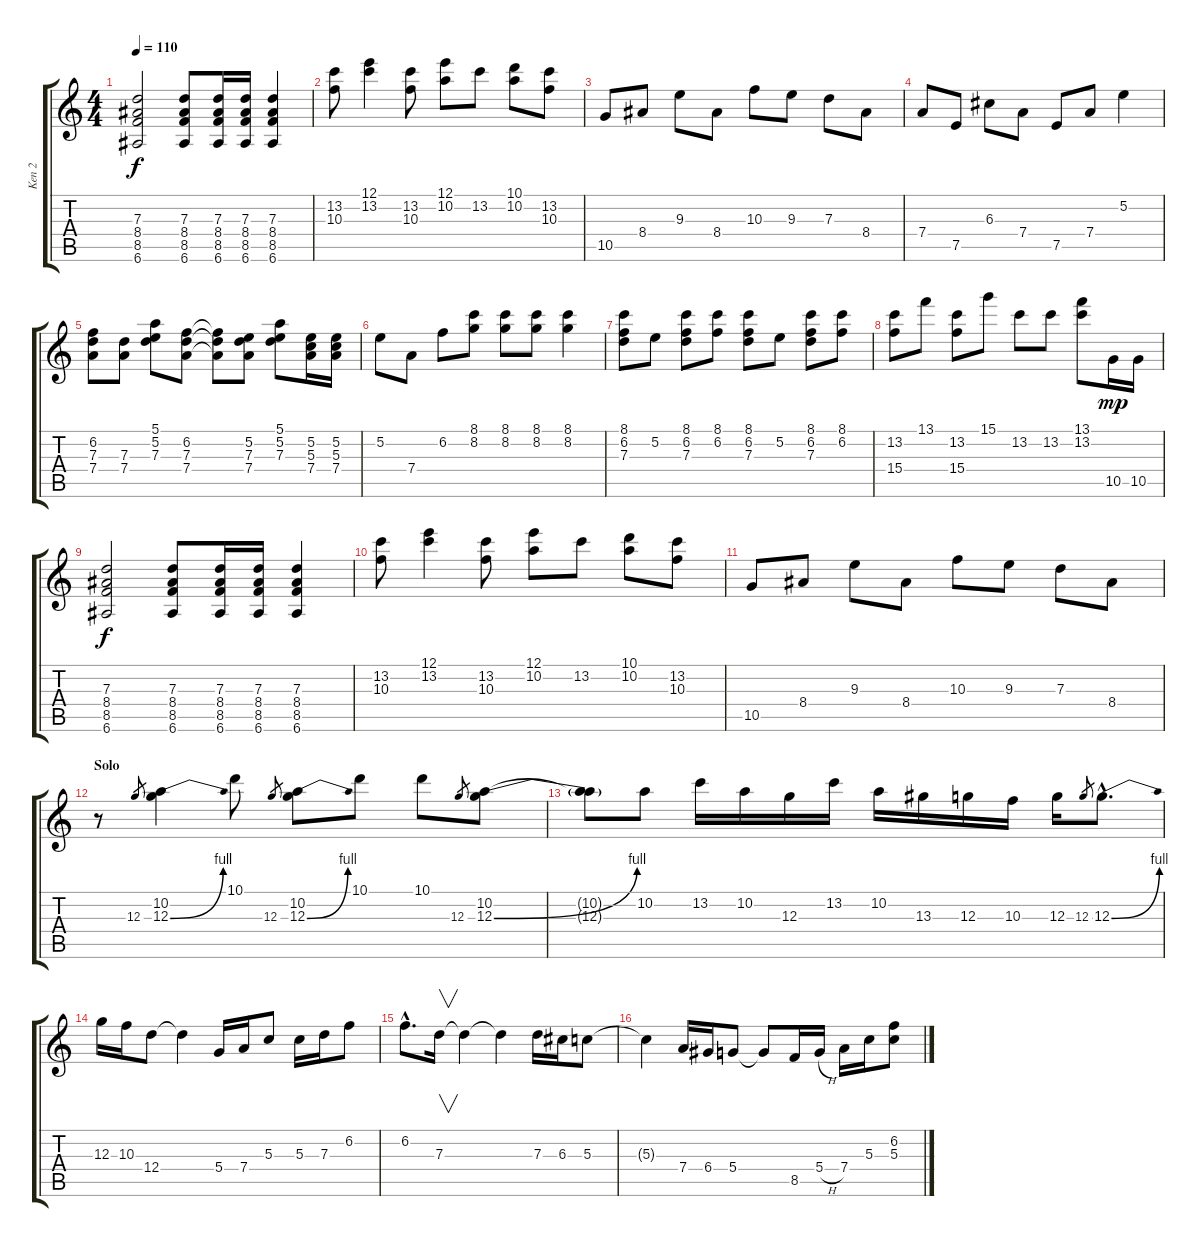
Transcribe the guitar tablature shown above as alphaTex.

\track ("Ken 2" "Ken 2") {instrument distortionguitar}
\staff {score tabs}
\tuning (E4 B3 G3 D3 A2 E2) {hide}
\ts (4 4)
\tempo 110
\clef g2
\ks c
(7.3 8.4 8.5 6.6).2{dy f} (7.3 8.4 8.5 6.6).8 (7.3 8.4 8.5 6.6).16 (7.3 8.4 8.5 6.6).16 (7.3 8.4 8.5 6.6).4 |
(13.2 10.3).8 (12.1 13.2).4 (13.2 10.3).8 (12.1 10.2).8 13.2.8 (10.1 10.2).8 (13.2 10.3).8 |
10.5.8 8.4.8 9.3.8 8.4.8 10.3.8 9.3.8 7.3.8 8.4.8 |
7.4.8 7.5.8 6.3.8 7.4.8 7.5.8 7.4.8 5.2.4 |
(6.2 7.3 7.4).8 (7.3 7.4).8 (5.1 5.2 7.3).8 (6.2 7.3 7.4).8 (6.2{t} 7.3{t} 7.4{t}).8 (5.2 7.3 7.4).8 (5.1 5.2 7.3).8 (5.2 5.3 7.4).16 (5.2 5.3 7.4).16 |
5.2.8 7.4.8 6.2.8 (8.1 8.2).8 (8.1 8.2).8 (8.1 8.2).8 (8.1 8.2).4 |
(8.1 6.2 7.3).8 5.2.8 (8.1 6.2 7.3).8 (8.1 6.2).8 (8.1 6.2 7.3).8 5.2.8 (8.1 6.2 7.3).8 (8.1 6.2).8 |
(13.2 15.4).8 13.1.8 (13.2 15.4).8 15.1.8 13.2.8 13.2.8 (13.1 13.2).8 10.5.16{dy mp} 10.5.16 |
(7.3 8.4 8.5 6.6).2{dy f} (7.3 8.4 8.5 6.6).8 (7.3 8.4 8.5 6.6).16 (7.3 8.4 8.5 6.6).16 (7.3 8.4 8.5 6.6).4 |
(13.2 10.3).8 (12.1 13.2).4 (13.2 10.3).8 (12.1 10.2).8 13.2.8 (10.1 10.2).8 (13.2 10.3).8 |
10.5.8 8.4.8 9.3.8 8.4.8 10.3.8 9.3.8 7.3.8 8.4.8 |
\section ("" "Solo")
r.8{volume 16} 12.3.8{gr} (10.2 12.3{be (bend 0 0 60 4)}).4 10.1.8 12.3.8{gr} (10.2 12.3{be (bend 0 0 60 4)}).8 10.1.8 10.1.8 12.3.8{gr} (10.2 12.3{be (bend 0 0 60 4)}).8 |
(10.2{t} 12.3{t}).8 10.2.8 13.2.16 10.2.16 12.3.16 13.2.16 10.2.16 13.3.16 12.3.16 10.3.16 12.3.16 12.3.8{gr} 12.3{be (bend 0 0 60 4) hac}.8{d} |
12.3.16 10.3.16 12.4.8 12.4{t}.4 5.4.16 7.4.16 5.3.8 5.3.16 7.3.16 6.2.8 |
6.2{hac}.8{d} 7.3.16{v} 7.3{t}.4 7.3{t}.4 7.3.16 6.3.16 5.3.8 |
5.3{t}.4 7.4.16 6.4.16 5.4.8 5.4{t}.8 8.5.16 5.4{h}.16 7.4.16 5.3.16 (6.2 5.3).8
